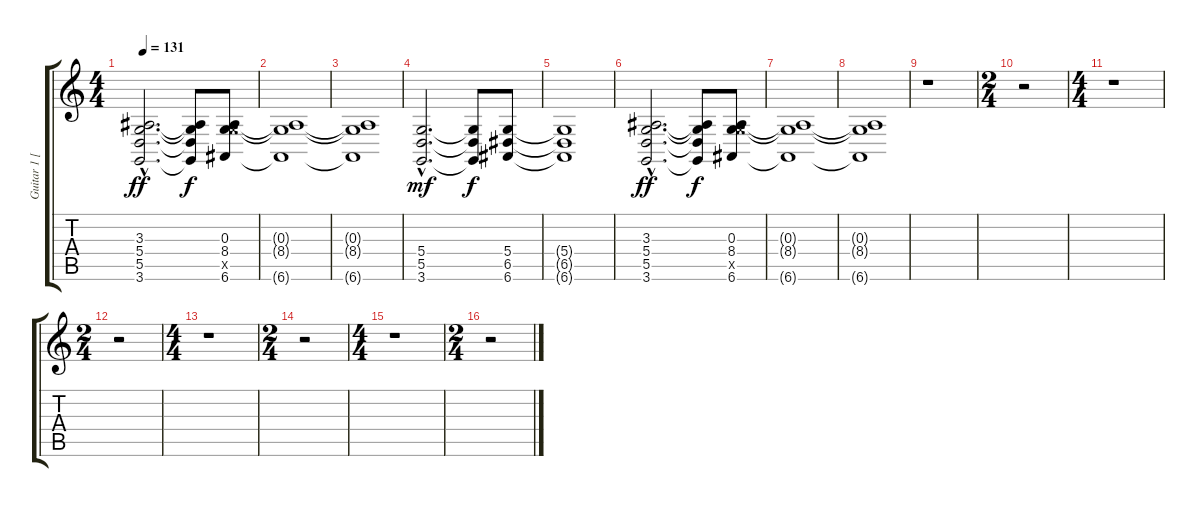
\track ("Guitar 1 [see score info]" "Guitar 1 [") {instrument accordion}
\staff {score tabs}
\tuning (E4 B3 G3 D3 A2 E2) {hide}
\ts (4 4)
\tempo 131
\clef g2
\ks c
(3.3{hac} 5.4{hac} 5.5{hac} 3.6{hac}).2{d dy ff} (3.3{t} 5.4{t} 5.5{t} 3.6{t}).8{dy f} (0.3 8.4 10.5{x} 6.6).8 |
(0.3{t} 8.4{t} 6.6{t}).1 |
(0.3{t} 8.4{t} 6.6{t}).1 |
(5.4{hac} 5.5{hac} 3.6{hac}).2{d dy mf} (5.4{t} 5.5{t} 3.6{t}).8{dy f} (5.4 6.5 6.6).8 |
(5.4{t} 6.5{t} 6.6{t}).1 |
(3.3{hac} 5.4{hac} 5.5{hac} 3.6{hac}).2{d dy ff} (3.3{t} 5.4{t} 5.5{t} 3.6{t}).8{dy f} (0.3 8.4 10.5{x} 6.6).8 |
(0.3{t} 8.4{t} 6.6{t}).1 |
(0.3{t} 8.4{t} 6.6{t}).1 |
r.1 |
\ts (2 4)
r.2 |
\ts (4 4)
r.1 |
\ts (2 4)
r.2 |
\ts (4 4)
r.1 |
\ts (2 4)
r.2 |
\ts (4 4)
r.1 |
\ts (2 4)
r.2
